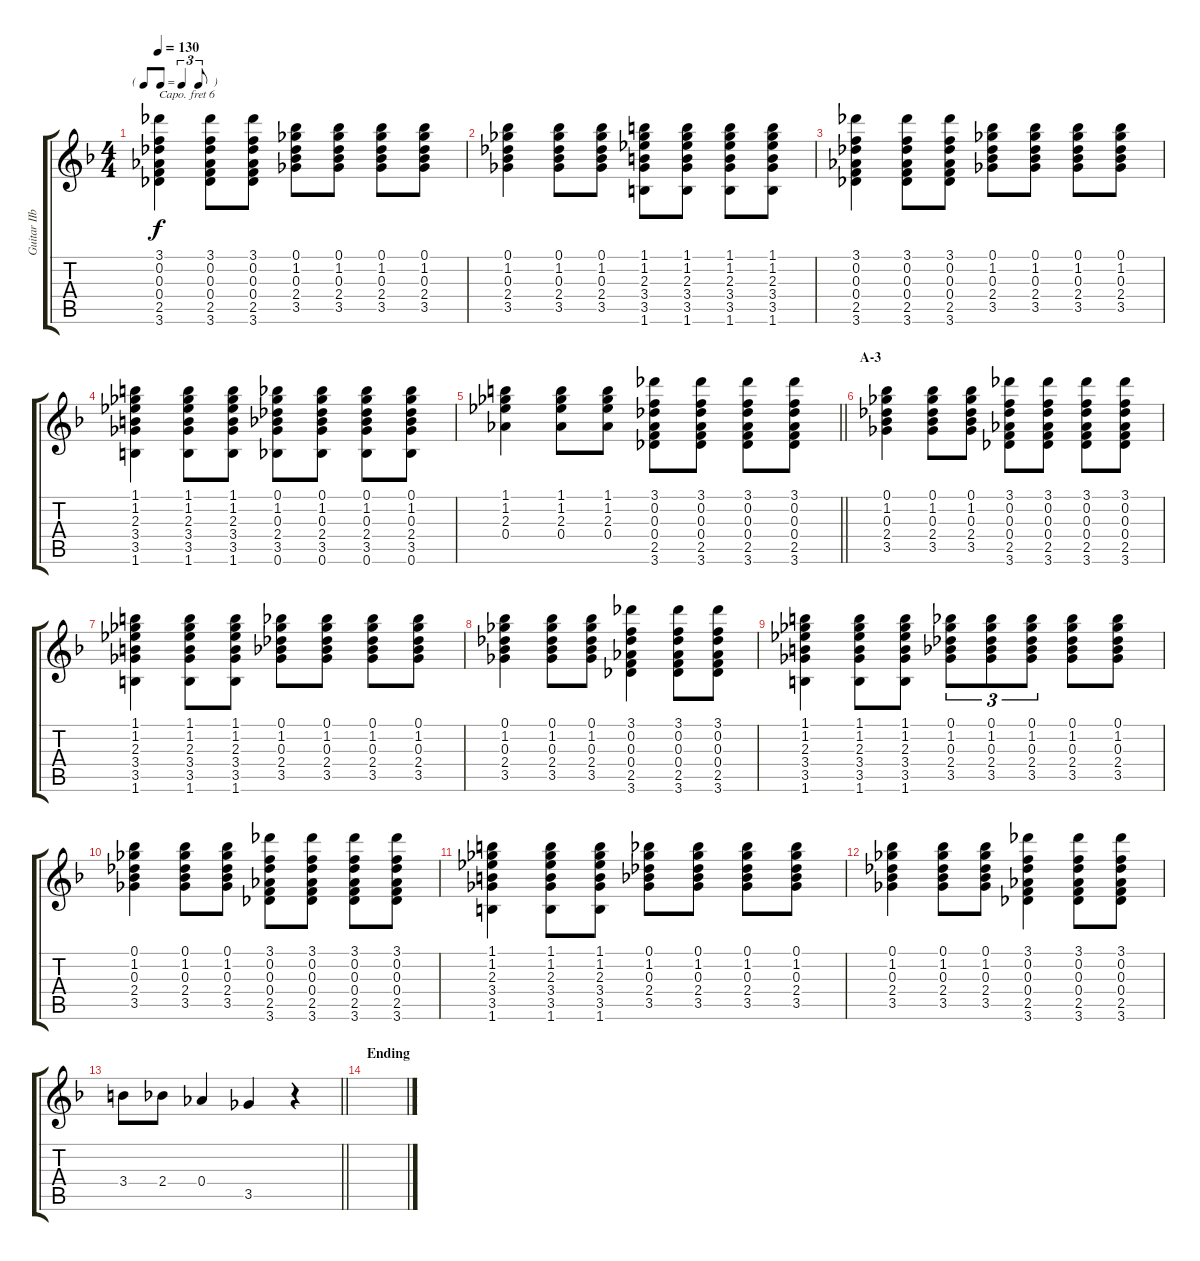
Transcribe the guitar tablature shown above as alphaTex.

\track ("Guitar IIb (Hirasawa Yui)" "Guitar IIb") {mute instrument acousticguitarsteel}
\staff {score tabs}
\capo 6
\tuning (E4 B3 G3 D3 A2 E2) {hide}
\ts (4 4)
\tf triplet8th
\tempo 130
\clef g2
\ks f
(3.1 0.2 0.3 0.4 2.5 3.6).4{dy f} (3.1 0.2 0.3 0.4 2.5 3.6).8 (3.1 0.2 0.3 0.4 2.5 3.6).8 (0.1 1.2 0.3 2.4 3.5).8 (0.1 1.2 0.3 2.4 3.5).8 (0.1 1.2 0.3 2.4 3.5).8 (0.1 1.2 0.3 2.4 3.5).8 |
(0.1 1.2 0.3 2.4 3.5).4 (0.1 1.2 0.3 2.4 3.5).8 (0.1 1.2 0.3 2.4 3.5).8 (1.1 1.2 2.3 3.4 3.5 1.6).8 (1.1 1.2 2.3 3.4 3.5 1.6).8 (1.1 1.2 2.3 3.4 3.5 1.6).8 (1.1 1.2 2.3 3.4 3.5 1.6).8 |
(3.1 0.2 0.3 0.4 2.5 3.6).4 (3.1 0.2 0.3 0.4 2.5 3.6).8 (3.1 0.2 0.3 0.4 2.5 3.6).8 (0.1 1.2 0.3 2.4 3.5).8 (0.1 1.2 0.3 2.4 3.5).8 (0.1 1.2 0.3 2.4 3.5).8 (0.1 1.2 0.3 2.4 3.5).8 |
(1.1 1.2 2.3 3.4 3.5 1.6).4 (1.1 1.2 2.3 3.4 3.5 1.6).8 (1.1 1.2 2.3 3.4 3.5 1.6).8 (0.1 1.2 0.3 2.4 3.5 0.6).8 (0.1 1.2 0.3 2.4 3.5 0.6).8 (0.1 1.2 0.3 2.4 3.5 0.6).8 (0.1 1.2 0.3 2.4 3.5 0.6).8 |
\barLineRight lightlight
(1.1 1.2 2.3 0.4).4 (1.1 1.2 2.3 0.4).8 (1.1 1.2 2.3 0.4).8 (3.1 0.2 0.3 0.4 2.5 3.6).8 (3.1 0.2 0.3 0.4 2.5 3.6).8 (3.1 0.2 0.3 0.4 2.5 3.6).8 (3.1 0.2 0.3 0.4 2.5 3.6).8 |
\section ("" "A-3")
(0.1 1.2 0.3 2.4 3.5).4 (0.1 1.2 0.3 2.4 3.5).8 (0.1 1.2 0.3 2.4 3.5).8 (3.1 0.2 0.3 0.4 2.5 3.6).8 (3.1 0.2 0.3 0.4 2.5 3.6).8 (3.1 0.2 0.3 0.4 2.5 3.6).8 (3.1 0.2 0.3 0.4 2.5 3.6).8 |
(1.1 1.2 2.3 3.4 3.5 1.6).4 (1.1 1.2 2.3 3.4 3.5 1.6).8 (1.1 1.2 2.3 3.4 3.5 1.6).8 (0.1 1.2 0.3 2.4 3.5).8 (0.1 1.2 0.3 2.4 3.5).8 (0.1 1.2 0.3 2.4 3.5).8 (0.1 1.2 0.3 2.4 3.5).8 |
(0.1 1.2 0.3 2.4 3.5).4 (0.1 1.2 0.3 2.4 3.5).8 (0.1 1.2 0.3 2.4 3.5).8 (3.1 0.2 0.3 0.4 2.5 3.6).4 (3.1 0.2 0.3 0.4 2.5 3.6).8 (3.1 0.2 0.3 0.4 2.5 3.6).8 |
(1.1 1.2 2.3 3.4 3.5 1.6).4 (1.1 1.2 2.3 3.4 3.5 1.6).8 (1.1 1.2 2.3 3.4 3.5 1.6).8 (0.1 1.2 0.3 2.4 3.5).8{tu (3 2)} (0.1 1.2 0.3 2.4 3.5).8{tu (3 2)} (0.1 1.2 0.3 2.4 3.5).8{tu (3 2)} (0.1 1.2 0.3 2.4 3.5).8 (0.1 1.2 0.3 2.4 3.5).8 |
(0.1 1.2 0.3 2.4 3.5).4 (0.1 1.2 0.3 2.4 3.5).8 (0.1 1.2 0.3 2.4 3.5).8 (3.1 0.2 0.3 0.4 2.5 3.6).8 (3.1 0.2 0.3 0.4 2.5 3.6).8 (3.1 0.2 0.3 0.4 2.5 3.6).8 (3.1 0.2 0.3 0.4 2.5 3.6).8 |
(1.1 1.2 2.3 3.4 3.5 1.6).4 (1.1 1.2 2.3 3.4 3.5 1.6).8 (1.1 1.2 2.3 3.4 3.5 1.6).8 (0.1 1.2 0.3 2.4 3.5).8 (0.1 1.2 0.3 2.4 3.5).8 (0.1 1.2 0.3 2.4 3.5).8 (0.1 1.2 0.3 2.4 3.5).8 |
(0.1 1.2 0.3 2.4 3.5).4 (0.1 1.2 0.3 2.4 3.5).8 (0.1 1.2 0.3 2.4 3.5).8 (3.1 0.2 0.3 0.4 2.5 3.6).4 (3.1 0.2 0.3 0.4 2.5 3.6).8 (3.1 0.2 0.3 0.4 2.5 3.6).8 |
\barLineRight lightlight
3.4.8 2.4.8 0.4.4 3.5.4 r.4 |
\section ("" "Ending")
